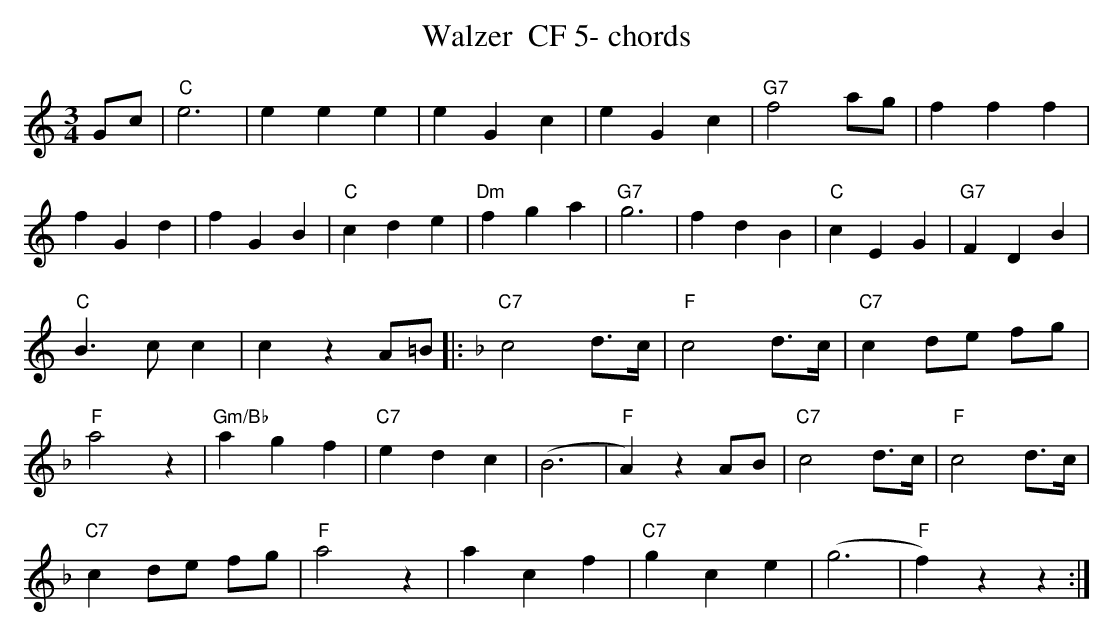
X:1
T:Walzer  CF 5- chords
M:3/4
L:1/4
K:Cmaj%%MIDI gchordon
G/2c/2 | "C"e3 | eee | eGc | eGc | "G7"f2 a/2g/2 | fff |
fGd | fGB | "C"cde | "Dm"fga | "G7"g3 | fdB | "C"cEG | "G7"FDB |
"C"B>cc | czA/2=B/2 |: [K:Fmaj] "C7"c2 d/2>c/2 | "F"c2 d/2>c/2 | "C7"c d/2e/2 f/2g/2 |
"F"a2z | "Gm/Bb"agf | "C7"edc | (B3 | "F"A)z A/2B/2 | "C7"c2 d/2>c/2 | "F"c2 d/2>c/2 |
"C7"c d/2e/2 f/2g/2 | "F"a2z | acf | "C7"gce | (g3 | "F"f)zz :|
